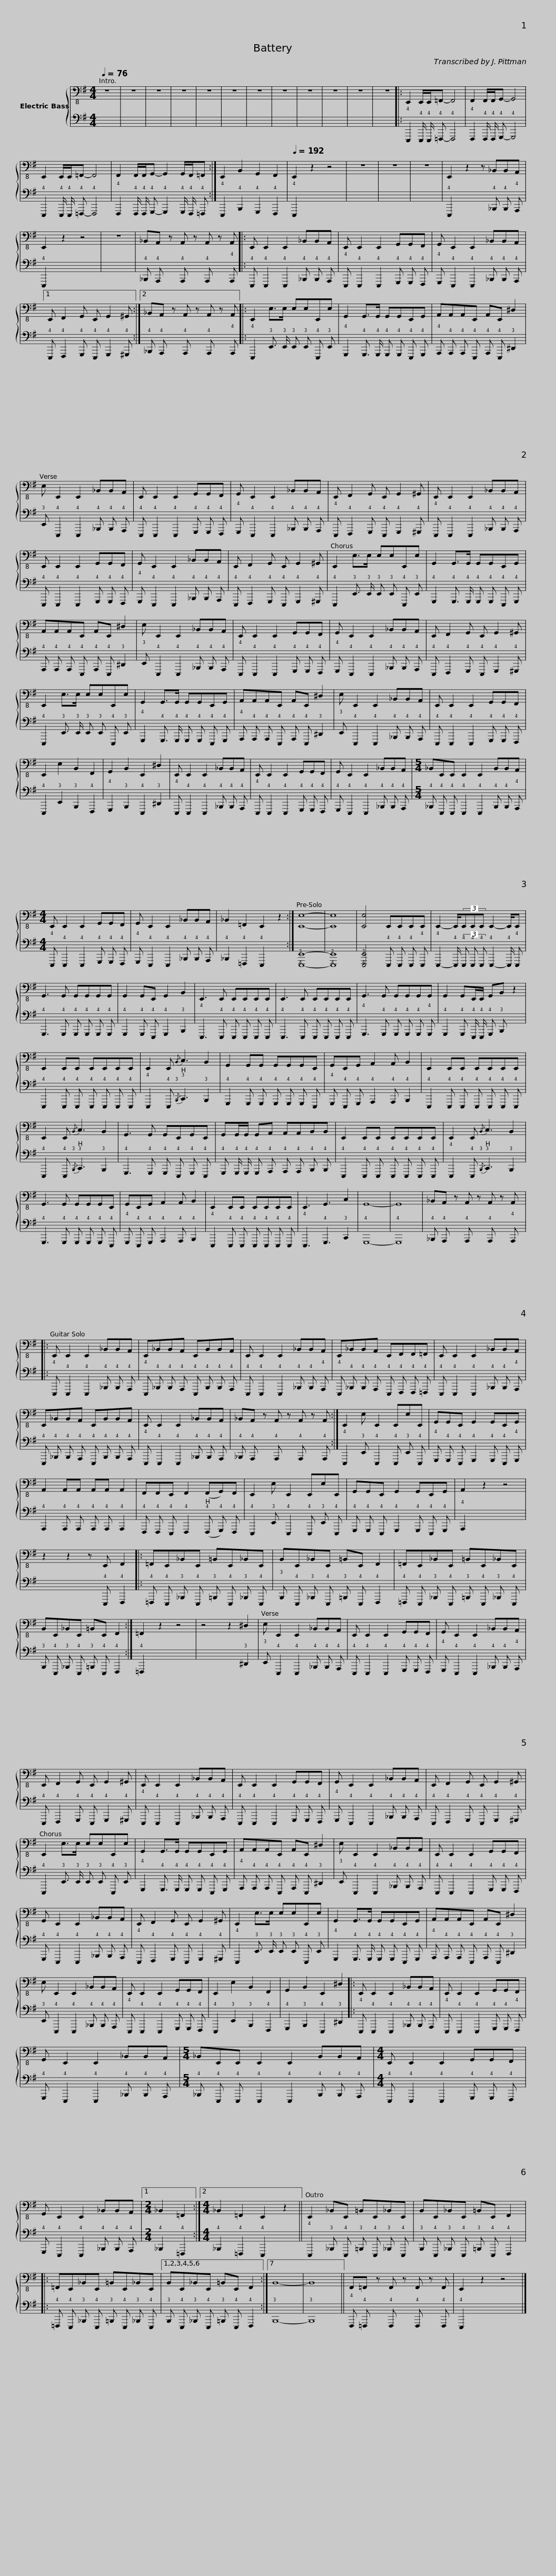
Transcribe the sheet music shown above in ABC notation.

X:1
%%score { 1 | 2 }
L:1/8
Q:1/4=76
M:4/4
I:linebreak $
K:G
V:1 bass-8
V:2 tab stafflines=4 strings="E1,A1,D2,G2 nostems "
V:1
 z8 | z8 | z8 | z8 | z8 | %5
 z8 | z8 | z8 | z8 | z8 | %10
 z8 | z8 |: E,,2 E,,/E,,/=F,,- F,,4 | F,,2 F,,/F,,/G,,- G,,4 |$ E,,2 E,,/E,,/=F,,- F,,4 | %15
 F,,2 F,,/F,,/G,,- G,,2 G,,/F,,/=F,, :| E,,2 B,,2 G,,2 F,,2 |[Q:1/4=192] E,,2 z2 z4 | z8 | z8 | %20
 z8 | E,,2 z2 z _B,,B,,A,, | E,,2 z2 z4 | z8 |$ _B,,A,, z A,, z A,, z A,, |: %25
 E,, E,,2 E,,2 _B,,B,,A,, | E,, E,,2 E,,2 G,,G,,F,, | G,, E,,2 E,,2 _B,,B,,A,, |1 E,, F,,2 G,, E,, G,,2 ^G,, :|2$ _B,,A,, z A,, z A,, z A,, |: %30
 E,,2 E,>E, E,E,E,,E, | G,,2 G,,>G,, G,,G,,E,,G,, | A,,A,,A,,E,, A,,E,, ^D,2 | E, E,,2 E,,2 _B,,B,,A,, |$ E,, E,,2 E,,2 G,,G,,F,, | %35
 G,, E,,2 E,,2 _B,,B,,A,, | E,, F,,2 G,, E,, G,,2 ^G,, | E,, E,,2 E,,2 _B,,B,,A,, | E,, E,,2 E,,2 G,,G,,F,, |$ G,, E,,2 E,,2 _B,,B,,A,, | %40
 E,, F,,2 G,, E,, G,,2 ^G,, | E,,2 E,>E, E,E,E,,E, | G,,2 G,,>G,, G,,G,,E,,G,, | A,,A,,A,,E,, A,,E,, ^D,2 |$ E, E,,2 E,,2 _B,,B,,A,, | %45
 E,, E,,2 E,,2 G,,G,,F,, | G,, E,,2 E,,2 _B,,B,,A,, | E,, F,,2 G,, E,, G,,2 ^G,, | E,,2 E,>E, E,E,E,,E, |$ G,,2 G,,>G,, G,,G,,E,,G,, | %50
 A,,A,,A,,E,, A,,E,, ^D,2 | E, E,,2 E,,2 _B,,B,,A,, | E,, E,,2 E,,2 G,,G,,F,, | E,,2 E,2 B,,2 F,,2 | G,,2 B,,2 E,,2 ^D,2 |$ %55
 E,, E,,2 E,,2 _B,,B,,A,, | E,, E,,2 E,,2 G,,G,,F,, | G,, E,,2 E,,2 _B,,B,,A,, |[M:5/4] _B,,E,,E,, E,,2 E,,2 B,,B,,A,, |[M:4/4] E,, E,,2 E,,2 G,,G,,F,, |$ %60
 G,, E,,2 E,,2 _B,,B,,A,, | _B,,2 =F,,2 E,,2 z2 :| [E,,E,]8- | [E,,E,]8 | [E,,E,]4 E,,E,,E,,E,, | %65
 E,,2- E,,/(3E,,E,,E,, E,,2- E,,/E,, | G,,3 G,, G,,G,,G,,G,, |$ G,,2 G,,E,, G,,2 B,,2 | E,,3 E,, E,,E,,E,,E,, | E,,3 E,, E,,E,,E,,E,, | %70
 G,,3 G,, G,,G,,G,,G,, | G,,2 G,,E,,/E,,/ G,,B,, z2 |$ E,,2 E,,E,, E,,E,,E,,E,, | E,,2 E,,{/B,,} C,3 B,,2 | G,,2 G,,G,, G,,G,,G,,E,, | %75
 G,,E,,G,, A,,2 A,, B,,2 | E,,2 E,,E,, E,,E,,E,,E,, |$ E,,2 E,,{/B,,} C,3 B,,2 | G,,3 G,, G,,E,,G,,E,, | G,,G,,/G,,/ G,,A,, A,,A,,B,,B,, | %80
 E,,2 E,,E,, E,,E,,E,,E,, | E,,2 E,,{/B,,} C,3 B,,2 |$ G,,3 G,, G,,G,,G,,E,, | G,,E,,G,, A,,2 A,, B,,2 | E,,2 E,,E,, E,,E,,E,,E,, | %85
 E,,3 G,,3 C,2 | G,,8- | G,,8 | _B,,A,, z A,, z A,, z A,, |:$ E,, E,,2 E,,2 _B,,B,,A,, | %90
 E,,_B,,B,,A,, E,,B,,B,,A,, | E,, E,,2 E,,2 _B,,B,,A,, | E,,_B,,B,,A,, E,,F,,F,,=F,, | E,, E,,2 E,,2 _B,,B,,A,, |$ E,,_B,,B,,A,, E,,B,,B,,A,, | %95
 E,, E,,2 E,,2 _B,,B,,A,, | _B,,A,, z A,, z A,, z A,, :| E,,2 E, E,,2 E,,E,E,, | G,,G,,E,, G,,2 G,,E,,G,, |$ A,,2 A,,A,, A,,A,, A,,2 | %100
 F,,F,,E,, F,,2 (F,,G,,)F,, | E,,2 E, E,,2 E,,E,E,, | G,,G,,E,, G,,2 G,,E,,G,, | A,,2 z2 z4 | z2 z2 z E,, F,,2 |:$ %105
 =F,,E,,_B,,E,, =B,,E,,_B,,E,, | B,,E,,_B,,E,, =B,,E,, F,,2 | =F,,E,,_B,,E,, =B,,E,,_B,,E,, | B,,E,,_B,,E,, =B,,E,, F,,2 :| =F,,2 z2 z4 |$ %110
 z4 z2 ^D,2 | E, E,,2 E,,2 _B,,B,,A,, | E,, E,,2 E,,2 G,,G,,F,, | G,, E,,2 E,,2 _B,,B,,A,, | E,, F,,2 G,, E,, G,,2 ^G,, | %115
 E,, E,,2 E,,2 _B,,B,,A,, |$ E,, E,,2 E,,2 G,,G,,F,, | G,, E,,2 E,,2 _B,,B,,A,, | E,, F,,2 G,, E,, G,,2 ^G,, | E,,2 E,>E, E,E,E,,E, | %120
 G,,2 G,,>G,, G,,G,,E,,G,, |$ A,,A,,A,,E,, A,,E,, ^D,2 | E, E,,2 E,,2 _B,,B,,A,, | E,, E,,2 E,,2 G,,G,,F,, | G,, E,,2 E,,2 _B,,B,,A,, | %125
 E,, F,,2 G,, E,, G,,2 ^G,, |$ E,,2 E,>E, E,E,E,,E, | G,,2 G,,>G,, G,,G,,E,,G,, | A,,A,,A,,E,, A,,E,, ^D,2 | E, E,,2 E,,2 _B,,B,,A,, | %130
 E,, E,,2 E,,2 G,,G,,F,, | E,,2 E,2 B,,2 F,,2 |$ G,,2 B,,2 E,,2 ^D,2 |: E,, E,,2 E,,2 _B,,B,,A,, | E,, E,,2 E,,2 G,,G,,F,, | %135
 G,, E,,2 E,,2 _B,,B,,A,, |[M:5/4] _B,,E,,E,, E,,2 E,,2 B,,B,,A,, |$[M:4/4] E,, E,,2 E,,2 G,,G,,F,, | G,, E,,2 E,,2 _B,,B,,A,, |1[M:2/4] _B,,2 =F,,2 :|2 %140
[M:4/4] _B,,2 =F,,2 E,,2 z2 || E,,2 _B,,E,, =B,,E,,_B,,E,, |$ B,,E,,_B,,E,, =B,,E,, F,,2 |: =F,,E,,_B,,E,, =B,,E,,_B,,E,, |1,2,3,4,5,6 B,,E,,_B,,E,, =B,,E,, F,,2 :|7 %145
 B,,8- | B,,8 || F,,=F,, z F,, z F,, z F,, |$ E,,2 z2 z4 |] %149
V:2
 x8 | x8 | x8 | x8 | x8 | %5
 x8 | x8 | x8 | x8 | x8 | %10
 x8 | x8 |: !4!E,,,2 !4!E,,,/ !4!E,,,/ !4!=F,,,- !4!F,,,4 | !4!F,,,2 !4!F,,,/ !4!F,,,/ !4!G,,,- !4!G,,,4 |$ !4!E,,,2 !4!E,,,/ !4!E,,,/ !4!=F,,,- !4!F,,,4 | %15
 !4!F,,,2 !4!F,,,/ !4!F,,,/ !4!G,,,- !4!G,,,2 !4!G,,,/ !4!F,,,/ !4!=F,,, :| !4!E,,,2 !4!B,,,2 !4!G,,,2 !4!F,,,2 | !4!E,,,2 x2 x4 | x8 | x8 | %20
 x8 | !4!E,,,2 x2 x !4!_B,,, !4!B,,, !4!A,,, | !4!E,,,2 x2 x4 | x8 |$ !4!_B,,, !4!A,,, x !4!A,,, x !4!A,,, x !4!A,,, |: %25
 !4!E,,, !4!E,,,2 !4!E,,,2 !4!_B,,, !4!B,,, !4!A,,, | !4!E,,, !4!E,,,2 !4!E,,,2 !4!G,,, !4!G,,, !4!F,,, | !4!G,,, !4!E,,,2 !4!E,,,2 !4!_B,,, !4!B,,, !4!A,,, |1 !4!E,,, !4!F,,,2 !4!G,,, !4!E,,, !4!G,,,2 !4!^G,,, :|2$ !4!_B,,, !4!A,,, x !4!A,,, x !4!A,,, x !4!A,,, |: %30
 !4!E,,,2 !3!E,,3/2 !3!E,,/ !3!E,, !3!E,, !4!E,,, !3!E,, | !4!G,,,2 !4!G,,,3/2 !4!G,,,/ !4!G,,, !4!G,,, !4!E,,, !4!G,,, | !4!A,,, !4!A,,, !4!A,,, !4!E,,, !4!A,,, !4!E,,, !3!^D,,2 | !3!E,, !4!E,,,2 !4!E,,,2 !4!_B,,, !4!B,,, !4!A,,, |$ !4!E,,, !4!E,,,2 !4!E,,,2 !4!G,,, !4!G,,, !4!F,,, | %35
 !4!G,,, !4!E,,,2 !4!E,,,2 !4!_B,,, !4!B,,, !4!A,,, | !4!E,,, !4!F,,,2 !4!G,,, !4!E,,, !4!G,,,2 !4!^G,,, | !4!E,,, !4!E,,,2 !4!E,,,2 !4!_B,,, !4!B,,, !4!A,,, | !4!E,,, !4!E,,,2 !4!E,,,2 !4!G,,, !4!G,,, !4!F,,, |$ !4!G,,, !4!E,,,2 !4!E,,,2 !4!_B,,, !4!B,,, !4!A,,, | %40
 !4!E,,, !4!F,,,2 !4!G,,, !4!E,,, !4!G,,,2 !4!^G,,, | !4!E,,,2 !3!E,,3/2 !3!E,,/ !3!E,, !3!E,, !4!E,,, !3!E,, | !4!G,,,2 !4!G,,,3/2 !4!G,,,/ !4!G,,, !4!G,,, !4!E,,, !4!G,,, | !4!A,,, !4!A,,, !4!A,,, !4!E,,, !4!A,,, !4!E,,, !3!^D,,2 |$ !3!E,, !4!E,,,2 !4!E,,,2 !4!_B,,, !4!B,,, !4!A,,, | %45
 !4!E,,, !4!E,,,2 !4!E,,,2 !4!G,,, !4!G,,, !4!F,,, | !4!G,,, !4!E,,,2 !4!E,,,2 !4!_B,,, !4!B,,, !4!A,,, | !4!E,,, !4!F,,,2 !4!G,,, !4!E,,, !4!G,,,2 !4!^G,,, | !4!E,,,2 !3!E,,3/2 !3!E,,/ !3!E,, !3!E,, !4!E,,, !3!E,, |$ !4!G,,,2 !4!G,,,3/2 !4!G,,,/ !4!G,,, !4!G,,, !4!E,,, !4!G,,, | %50
 !4!A,,, !4!A,,, !4!A,,, !4!E,,, !4!A,,, !4!E,,, !3!^D,,2 | !3!E,, !4!E,,,2 !4!E,,,2 !4!_B,,, !4!B,,, !4!A,,, | !4!E,,, !4!E,,,2 !4!E,,,2 !4!G,,, !4!G,,, !4!F,,, | !4!E,,,2 !3!E,,2 !3!B,,,2 !4!F,,,2 | !4!G,,,2 !3!B,,,2 !4!E,,,2 !3!^D,,2 |$ %55
 !4!E,,, !4!E,,,2 !4!E,,,2 !4!_B,,, !4!B,,, !4!A,,, | !4!E,,, !4!E,,,2 !4!E,,,2 !4!G,,, !4!G,,, !4!F,,, | !4!G,,, !4!E,,,2 !4!E,,,2 !4!_B,,, !4!B,,, !4!A,,, |[M:5/4] !4!_B,,, !4!E,,, !4!E,,, !4!E,,,2 !4!E,,,2 !4!B,,, !4!B,,, !4!A,,, |[M:4/4] !4!E,,, !4!E,,,2 !4!E,,,2 !4!G,,, !4!G,,, !4!F,,, |$ %60
 !4!G,,, !4!E,,,2 !4!E,,,2 !4!_B,,, !4!B,,, !4!A,,, | !4!_B,,,2 !4!=F,,,2 !4!E,,,2 x2 :| [!4!E,,,!3!E,,]8- | [!4!E,,,!2!E,,]8 | [!4!E,,,!3!E,,]4 !4!E,,, !4!E,,, !4!E,,, !4!E,,, | %65
 !4!E,,,2- !4!E,,,/ (3!4!E,,, !4!E,,, !4!E,,, !4!E,,,2- !4!E,,,/ !4!E,,, | !4!G,,,3 !4!G,,, !4!G,,, !4!G,,, !4!G,,, !4!G,,, |$ !4!G,,,2 !4!G,,, !4!E,,, !4!G,,,2 !3!B,,,2 | !4!E,,,3 !4!E,,, !4!E,,, !4!E,,, !4!E,,, !4!E,,, | !4!E,,,3 !4!E,,, !4!E,,, !4!E,,, !4!E,,, !4!E,,, | %70
 !4!G,,,3 !4!G,,, !4!G,,, !4!G,,, !4!G,,, !4!G,,, | !4!G,,,2 !4!G,,, !4!E,,,/ !4!E,,,/ !4!G,,, !3!B,,, x2 |$ !4!E,,,2 !4!E,,, !4!E,,, !4!E,,, !4!E,,, !4!E,,, !4!E,,, | !4!E,,,2 !4!E,,,{/!3!B,,,} !3!C,,3 !3!B,,,2 | !4!G,,,2 !4!G,,, !4!G,,, !4!G,,, !4!G,,, !4!G,,, !4!E,,, | %75
 !4!G,,, !4!E,,, !4!G,,, !4!A,,,2 !4!A,,, !4!B,,,2 | !4!E,,,2 !4!E,,, !4!E,,, !4!E,,, !4!E,,, !4!E,,, !4!E,,, |$ !4!E,,,2 !4!E,,,{/!3!B,,,} !3!C,,3 !3!B,,,2 | !4!G,,,3 !4!G,,, !4!G,,, !4!E,,, !4!G,,, !4!E,,, | !4!G,,, !4!G,,,/ !4!G,,,/ !4!G,,, !4!A,,, !4!A,,, !4!A,,, !4!B,,, !4!B,,, | %80
 !4!E,,,2 !4!E,,, !4!E,,, !4!E,,, !4!E,,, !4!E,,, !4!E,,, | !4!E,,,2 !4!E,,,{/!3!B,,,} !3!C,,3 !3!B,,,2 |$ !4!G,,,3 !4!G,,, !4!G,,, !4!G,,, !4!G,,, !4!E,,, | !4!G,,, !4!E,,, !4!G,,, !4!A,,,2 !4!A,,, !4!B,,,2 | !4!E,,,2 !4!E,,, !4!E,,, !4!E,,, !4!E,,, !4!E,,, !4!E,,, | %85
 !4!E,,,3 !4!G,,,3 !3!C,,2 | !4!G,,,8- | !4!G,,,8 | !4!_B,,, !4!A,,, x !4!A,,, x !4!A,,, x !4!A,,, |:$ !4!E,,, !4!E,,,2 !4!E,,,2 !4!_B,,, !4!B,,, !4!A,,, | %90
 !4!E,,, !4!_B,,, !4!B,,, !4!A,,, !4!E,,, !4!B,,, !4!B,,, !4!A,,, | !4!E,,, !4!E,,,2 !4!E,,,2 !4!_B,,, !4!B,,, !4!A,,, | !4!E,,, !4!_B,,, !4!B,,, !4!A,,, !4!E,,, !4!F,,, !4!F,,, !4!=F,,, | !4!E,,, !4!E,,,2 !4!E,,,2 !4!_B,,, !4!B,,, !4!A,,, |$ !4!E,,, !4!_B,,, !4!B,,, !4!A,,, !4!E,,, !4!B,,, !4!B,,, !4!A,,, | %95
 !4!E,,, !4!E,,,2 !4!E,,,2 !4!_B,,, !4!B,,, !4!A,,, | !4!_B,,, !4!A,,, x !4!A,,, x !4!A,,, x !4!A,,, :| !4!E,,,2 !3!E,, !4!E,,,2 !4!E,,, !3!E,, !4!E,,, | !4!G,,, !4!G,,, !4!E,,, !4!G,,,2 !4!G,,, !4!E,,, !4!G,,, |$ !4!A,,,2 !4!A,,, !4!A,,, !4!A,,, !4!A,,, !4!A,,,2 | %100
 !4!F,,, !4!F,,, !4!E,,, !4!F,,,2 (!4!F,,, !4!G,,,) !4!F,,, | !4!E,,,2 !3!E,, !4!E,,,2 !4!E,,, !3!E,, !4!E,,, | !4!G,,, !4!G,,, !4!E,,, !4!G,,,2 !4!G,,, !4!E,,, !4!G,,, | !4!A,,,2 x2 x4 | x2 x2 x !4!E,,, !4!F,,,2 |:$ %105
 !4!=F,,, !4!E,,, !3!_B,,, !4!E,,, !3!=B,,, !4!E,,, !3!_B,,, !4!E,,, | !3!B,,, !4!E,,, !3!_B,,, !4!E,,, !3!=B,,, !4!E,,, !4!F,,,2 | !4!=F,,, !4!E,,, !3!_B,,, !4!E,,, !3!=B,,, !4!E,,, !3!_B,,, !4!E,,, | !3!B,,, !4!E,,, !3!_B,,, !4!E,,, !3!=B,,, !4!E,,, !4!F,,,2 :| !4!=F,,,2 x2 x4 |$ %110
 x4 x2 !3!^D,,2 | !3!E,, !4!E,,,2 !4!E,,,2 !4!_B,,, !4!B,,, !4!A,,, | !4!E,,, !4!E,,,2 !4!E,,,2 !4!G,,, !4!G,,, !4!F,,, | !4!G,,, !4!E,,,2 !4!E,,,2 !4!_B,,, !4!B,,, !4!A,,, | !4!E,,, !4!F,,,2 !4!G,,, !4!E,,, !4!G,,,2 !4!^G,,, | %115
 !4!E,,, !4!E,,,2 !4!E,,,2 !4!_B,,, !4!B,,, !4!A,,, |$ !4!E,,, !4!E,,,2 !4!E,,,2 !4!G,,, !4!G,,, !4!F,,, | !4!G,,, !4!E,,,2 !4!E,,,2 !4!_B,,, !4!B,,, !4!A,,, | !4!E,,, !4!F,,,2 !4!G,,, !4!E,,, !4!G,,,2 !4!^G,,, | !4!E,,,2 !3!E,,3/2 !3!E,,/ !3!E,, !3!E,, !4!E,,, !3!E,, | %120
 !4!G,,,2 !4!G,,,3/2 !4!G,,,/ !4!G,,, !4!G,,, !4!E,,, !4!G,,, |$ !4!A,,, !4!A,,, !4!A,,, !4!E,,, !4!A,,, !4!E,,, !3!^D,,2 | !3!E,, !4!E,,,2 !4!E,,,2 !4!_B,,, !4!B,,, !4!A,,, | !4!E,,, !4!E,,,2 !4!E,,,2 !4!G,,, !4!G,,, !4!F,,, | !4!G,,, !4!E,,,2 !4!E,,,2 !4!_B,,, !4!B,,, !4!A,,, | %125
 !4!E,,, !4!F,,,2 !4!G,,, !4!E,,, !4!G,,,2 !4!^G,,, |$ !4!E,,,2 !3!E,,3/2 !3!E,,/ !3!E,, !3!E,, !4!E,,, !3!E,, | !4!G,,,2 !4!G,,,3/2 !4!G,,,/ !4!G,,, !4!G,,, !4!E,,, !4!G,,, | !4!A,,, !4!A,,, !4!A,,, !4!E,,, !4!A,,, !4!E,,, !3!^D,,2 | !3!E,, !4!E,,,2 !4!E,,,2 !4!_B,,, !4!B,,, !4!A,,, | %130
 !4!E,,, !4!E,,,2 !4!E,,,2 !4!G,,, !4!G,,, !4!F,,, | !4!E,,,2 !3!E,,2 !3!B,,,2 !4!F,,,2 |$ !4!G,,,2 !3!B,,,2 !4!E,,,2 !3!^D,,2 |: !4!E,,, !4!E,,,2 !4!E,,,2 !4!_B,,, !4!B,,, !4!A,,, | !4!E,,, !4!E,,,2 !4!E,,,2 !4!G,,, !4!G,,, !4!F,,, | %135
 !4!G,,, !4!E,,,2 !4!E,,,2 !4!_B,,, !4!B,,, !4!A,,, |[M:5/4] !4!_B,,, !4!E,,, !4!E,,, !4!E,,,2 !4!E,,,2 !4!B,,, !4!B,,, !4!A,,, |$[M:4/4] !4!E,,, !4!E,,,2 !4!E,,,2 !4!G,,, !4!G,,, !4!F,,, | !4!G,,, !4!E,,,2 !4!E,,,2 !4!_B,,, !4!B,,, !4!A,,, |1[M:2/4] !4!_B,,,2 !4!=F,,,2 :|2 %140
[M:4/4] !4!_B,,,2 !4!=F,,,2 !4!E,,,2 x2 || !4!E,,,2 !3!_B,,, !4!E,,, !3!=B,,, !4!E,,, !3!_B,,, !4!E,,, |$ !3!B,,, !4!E,,, !3!_B,,, !4!E,,, !3!=B,,, !4!E,,, !4!F,,,2 |: !4!=F,,, !4!E,,, !3!_B,,, !4!E,,, !3!=B,,, !4!E,,, !3!_B,,, !4!E,,, |1,2,3,4,5,6 !3!B,,, !4!E,,, !3!_B,,, !4!E,,, !3!=B,,, !4!E,,, !4!F,,,2 :|7 %145
 !3!B,,,8- | !3!B,,,8 || !4!F,,, !4!=F,,, x !4!F,,, x !4!F,,, x !4!F,,, |$ !4!E,,,2 x2 x4 |] %149
